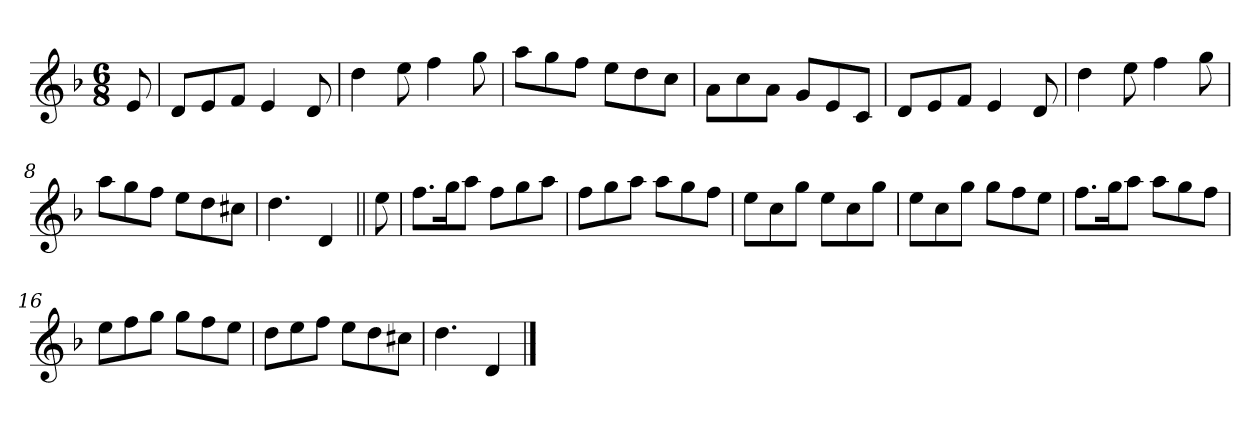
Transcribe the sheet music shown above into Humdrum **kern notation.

**kern
*part1
*staff1
*clefG2
*k[b-]
*d:
*M6/8
=1
8e/
=2
8d/L
8e/
8f/J
4e/
8d/
=3
4dd\
8ee\
4ff\
8gg\
=4
8aa\L
8gg\
8ff\J
8ee\L
8dd\
8cc\J
=5
8a\L
8cc\
8a\J
8g/L
8e/
8c/J
=6
8d/L
8e/
8f/J
4e/
8d/
=7
4dd\
8ee\
4ff\
8gg\
=8
8aa\L
8gg\
8ff\J
8ee\L
8dd\
8cc#X\J
=9
4.dd\
4d/
!!LO:LB:g=z
=10||
8ee\
=11
8.ff\L
16gg\K
8aa\J
8ff\L
8gg\
8aa\J
=12
8ff\L
8gg\
8aa\J
8aa\L
8gg\
8ff\J
=13
8ee\L
8cc\
8gg\J
8ee\L
8cc\
8gg\J
=14
8ee\L
8cc\
8gg\J
8gg\L
8ff\
8ee\J
=15
8.ff\L
16gg\K
8aa\J
8aa\L
8gg\
8ff\J
=16
8ee\L
8ff\
8gg\J
8gg\L
8ff\
8ee\J
!!LO:LB:g=z
=17
8dd\L
8ee\
8ff\J
8ee\L
8dd\
8cc#X\J
=18
4.dd\
4d/
==
*-
